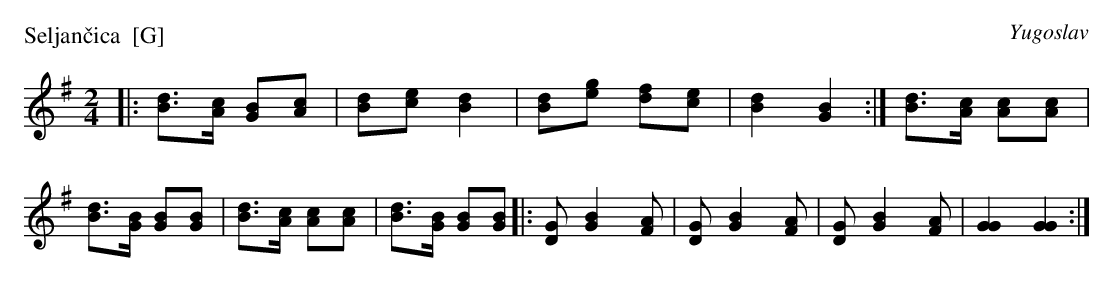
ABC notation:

X:1
P: Seljan\vcica  [G]
O: Yugoslav
M: 2/4
L: 1/8
K: G
|: [dB]>[cA] [BG][cA] | [dB][ec] [d2B2] | [dB][ge] [fd][ec] | [d2B2] [B2G2] :| \
   [dB]>[cA] [cA][cA] | [dB]>[BG] [BG][BG] | [dB]>[cA] [cA][cA] | [dB]>[BG] [BG][BG] \
|: [GD] [B2G2] [AF] | [GD] [B2G2] [AF] | [GD] [B2G2] [AF] | [G2G2] [G2G2] :|
